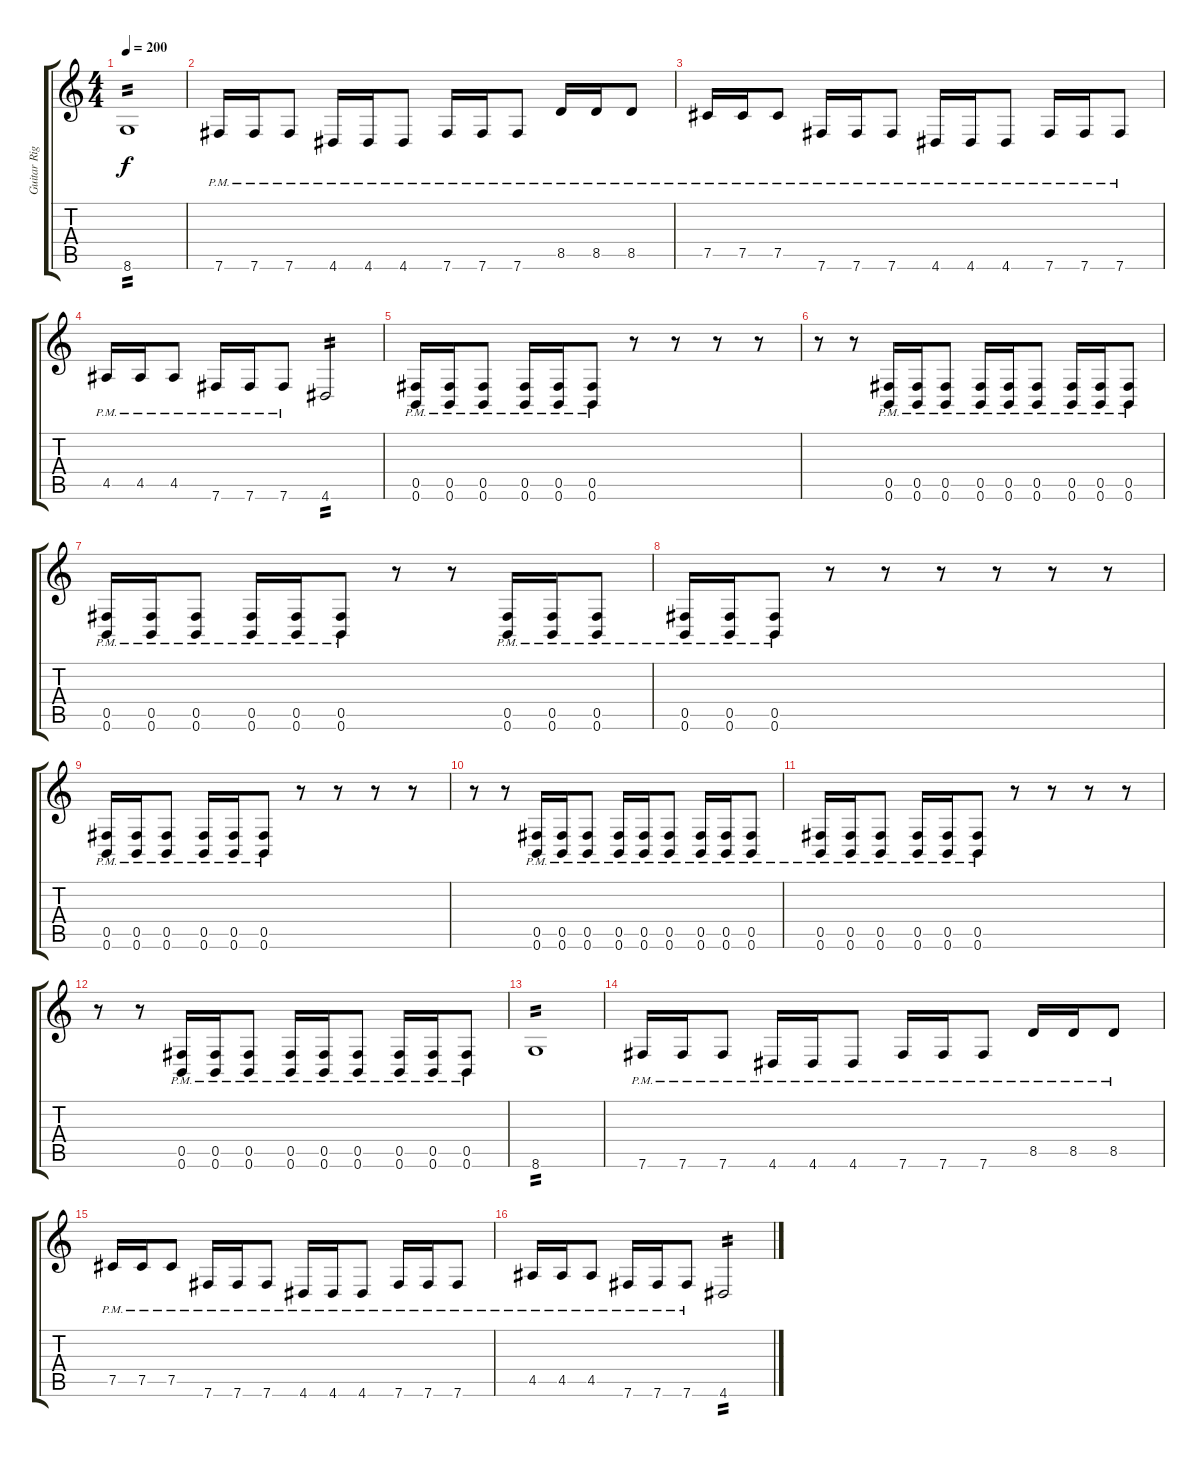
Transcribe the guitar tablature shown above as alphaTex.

\track ("Guitar Right" "Guitar Rig") {instrument overdrivenguitar}
\staff {score tabs}
\tuning (Db4 Ab3 E3 B2 Gb2 B1) {hide}
\ts (4 4)
\tempo 200
\clef g2
\ks c
8.6.1{tp 2 dy f} |
7.6{pm}.16 7.6{pm}.16 7.6{pm}.8 4.6{pm}.16 4.6{pm}.16 4.6{pm}.8 7.6{pm}.16 7.6{pm}.16 7.6{pm}.8 8.5{pm}.16 8.5{pm}.16 8.5{pm}.8 |
7.5{pm}.16 7.5{pm}.16 7.5{pm}.8 7.6{pm}.16 7.6{pm}.16 7.6{pm}.8 4.6{pm}.16 4.6{pm}.16 4.6{pm}.8 7.6{pm}.16 7.6{pm}.16 7.6{pm}.8 |
4.5{pm}.16 4.5{pm}.16 4.5{pm}.8 7.6{pm}.16 7.6{pm}.16 7.6{pm}.8 4.6.2{tp 2} |
(0.5{pm} 0.6{pm}).16 (0.5{pm} 0.6{pm}).16 (0.5{pm} 0.6{pm}).8 (0.5{pm} 0.6{pm}).16 (0.5{pm} 0.6{pm}).16 (0.5{pm} 0.6{pm}).8 r.8 r.8 r.8 r.8 |
r.8 r.8 (0.5{pm} 0.6{pm}).16 (0.5{pm} 0.6{pm}).16 (0.5{pm} 0.6{pm}).8 (0.5{pm} 0.6{pm}).16 (0.5{pm} 0.6{pm}).16 (0.5{pm} 0.6{pm}).8 (0.5{pm} 0.6{pm}).16 (0.5{pm} 0.6{pm}).16 (0.5{pm} 0.6{pm}).8 |
(0.5{pm} 0.6{pm}).16 (0.5{pm} 0.6{pm}).16 (0.5{pm} 0.6{pm}).8 (0.5{pm} 0.6{pm}).16 (0.5{pm} 0.6{pm}).16 (0.5{pm} 0.6{pm}).8 r.8 r.8 (0.5{pm} 0.6{pm}).16 (0.5{pm} 0.6{pm}).16 (0.5{pm} 0.6{pm}).8 |
(0.5{pm} 0.6{pm}).16 (0.5{pm} 0.6{pm}).16 (0.5{pm} 0.6{pm}).8 r.8 r.8 r.8 r.8 r.8 r.8 |
(0.5{pm} 0.6{pm}).16 (0.5{pm} 0.6{pm}).16 (0.5{pm} 0.6{pm}).8 (0.5{pm} 0.6{pm}).16 (0.5{pm} 0.6{pm}).16 (0.5{pm} 0.6{pm}).8 r.8 r.8 r.8 r.8 |
r.8 r.8 (0.5{pm} 0.6{pm}).16 (0.5{pm} 0.6{pm}).16 (0.5{pm} 0.6{pm}).8 (0.5{pm} 0.6{pm}).16 (0.5{pm} 0.6{pm}).16 (0.5{pm} 0.6{pm}).8 (0.5{pm} 0.6{pm}).16 (0.5{pm} 0.6{pm}).16 (0.5{pm} 0.6{pm}).8 |
(0.5{pm} 0.6{pm}).16 (0.5{pm} 0.6{pm}).16 (0.5{pm} 0.6{pm}).8 (0.5{pm} 0.6{pm}).16 (0.5{pm} 0.6{pm}).16 (0.5{pm} 0.6{pm}).8 r.8 r.8 r.8 r.8 |
r.8 r.8 (0.5{pm} 0.6{pm}).16 (0.5{pm} 0.6{pm}).16 (0.5{pm} 0.6{pm}).8 (0.5{pm} 0.6{pm}).16 (0.5{pm} 0.6{pm}).16 (0.5{pm} 0.6{pm}).8 (0.5{pm} 0.6{pm}).16 (0.5{pm} 0.6{pm}).16 (0.5{pm} 0.6{pm}).8 |
8.6.1{tp 2} |
7.6{pm}.16 7.6{pm}.16 7.6{pm}.8 4.6{pm}.16 4.6{pm}.16 4.6{pm}.8 7.6{pm}.16 7.6{pm}.16 7.6{pm}.8 8.5{pm}.16 8.5{pm}.16 8.5{pm}.8 |
7.5{pm}.16 7.5{pm}.16 7.5{pm}.8 7.6{pm}.16 7.6{pm}.16 7.6{pm}.8 4.6{pm}.16 4.6{pm}.16 4.6{pm}.8 7.6{pm}.16 7.6{pm}.16 7.6{pm}.8 |
4.5{pm}.16 4.5{pm}.16 4.5{pm}.8 7.6{pm}.16 7.6{pm}.16 7.6{pm}.8 4.6.2{tp 2}
